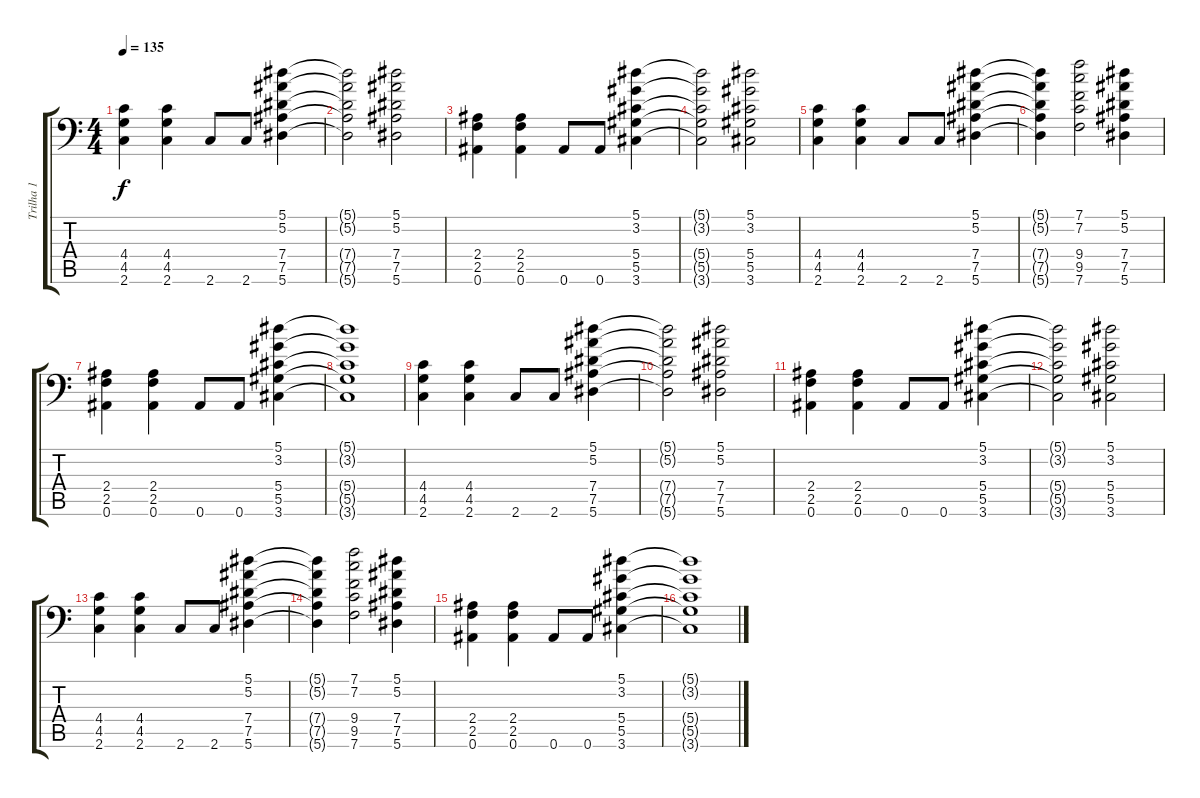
\track ("Trilha 1" "Trilha 1") {instrument overdrivenguitar}
\staff {score tabs}
\tuning (Bb3 F3 Db3 Ab2 Eb2 Bb1) {hide}
\ts (4 4)
\tempo 135
\clef f4
\ks c
(4.4 4.5 2.6).4{dy f} (4.4 4.5 2.6).4 2.6.8 2.6.8 (5.1 5.2 7.4 7.5 5.6).4 |
(5.1{t} 5.2{t} 7.4{t} 7.5{t} 5.6{t}).2 (5.1 5.2 7.4 7.5 5.6).2 |
(2.4 2.5 0.6).4 (2.4 2.5 0.6).4 0.6.8 0.6.8 (5.1 3.2 5.4 5.5 3.6).4 |
(5.1{t} 3.2{t} 5.4{t} 5.5{t} 3.6{t}).2 (5.1 3.2 5.4 5.5 3.6).2 |
(4.4 4.5 2.6).4 (4.4 4.5 2.6).4 2.6.8 2.6.8 (5.1 5.2 7.4 7.5 5.6).4 |
(5.1{t} 5.2{t} 7.4{t} 7.5{t} 5.6{t}).4 (7.1 7.2 9.4 9.5 7.6).2 (5.1 5.2 7.4 7.5 5.6).4 |
(2.4 2.5 0.6).4 (2.4 2.5 0.6).4 0.6.8 0.6.8 (5.1 3.2 5.4 5.5 3.6).4 |
(5.1{t} 3.2{t} 5.4{t} 5.5{t} 3.6{t}).1 |
(4.4 4.5 2.6).4 (4.4 4.5 2.6).4 2.6.8 2.6.8 (5.1 5.2 7.4 7.5 5.6).4 |
(5.1{t} 5.2{t} 7.4{t} 7.5{t} 5.6{t}).2 (5.1 5.2 7.4 7.5 5.6).2 |
(2.4 2.5 0.6).4 (2.4 2.5 0.6).4 0.6.8 0.6.8 (5.1 3.2 5.4 5.5 3.6).4 |
(5.1{t} 3.2{t} 5.4{t} 5.5{t} 3.6{t}).2 (5.1 3.2 5.4 5.5 3.6).2 |
(4.4 4.5 2.6).4 (4.4 4.5 2.6).4 2.6.8 2.6.8 (5.1 5.2 7.4 7.5 5.6).4 |
(5.1{t} 5.2{t} 7.4{t} 7.5{t} 5.6{t}).4 (7.1 7.2 9.4 9.5 7.6).2 (5.1 5.2 7.4 7.5 5.6).4 |
(2.4 2.5 0.6).4 (2.4 2.5 0.6).4 0.6.8 0.6.8 (5.1 3.2 5.4 5.5 3.6).4 |
(5.1{t} 3.2{t} 5.4{t} 5.5{t} 3.6{t}).1
